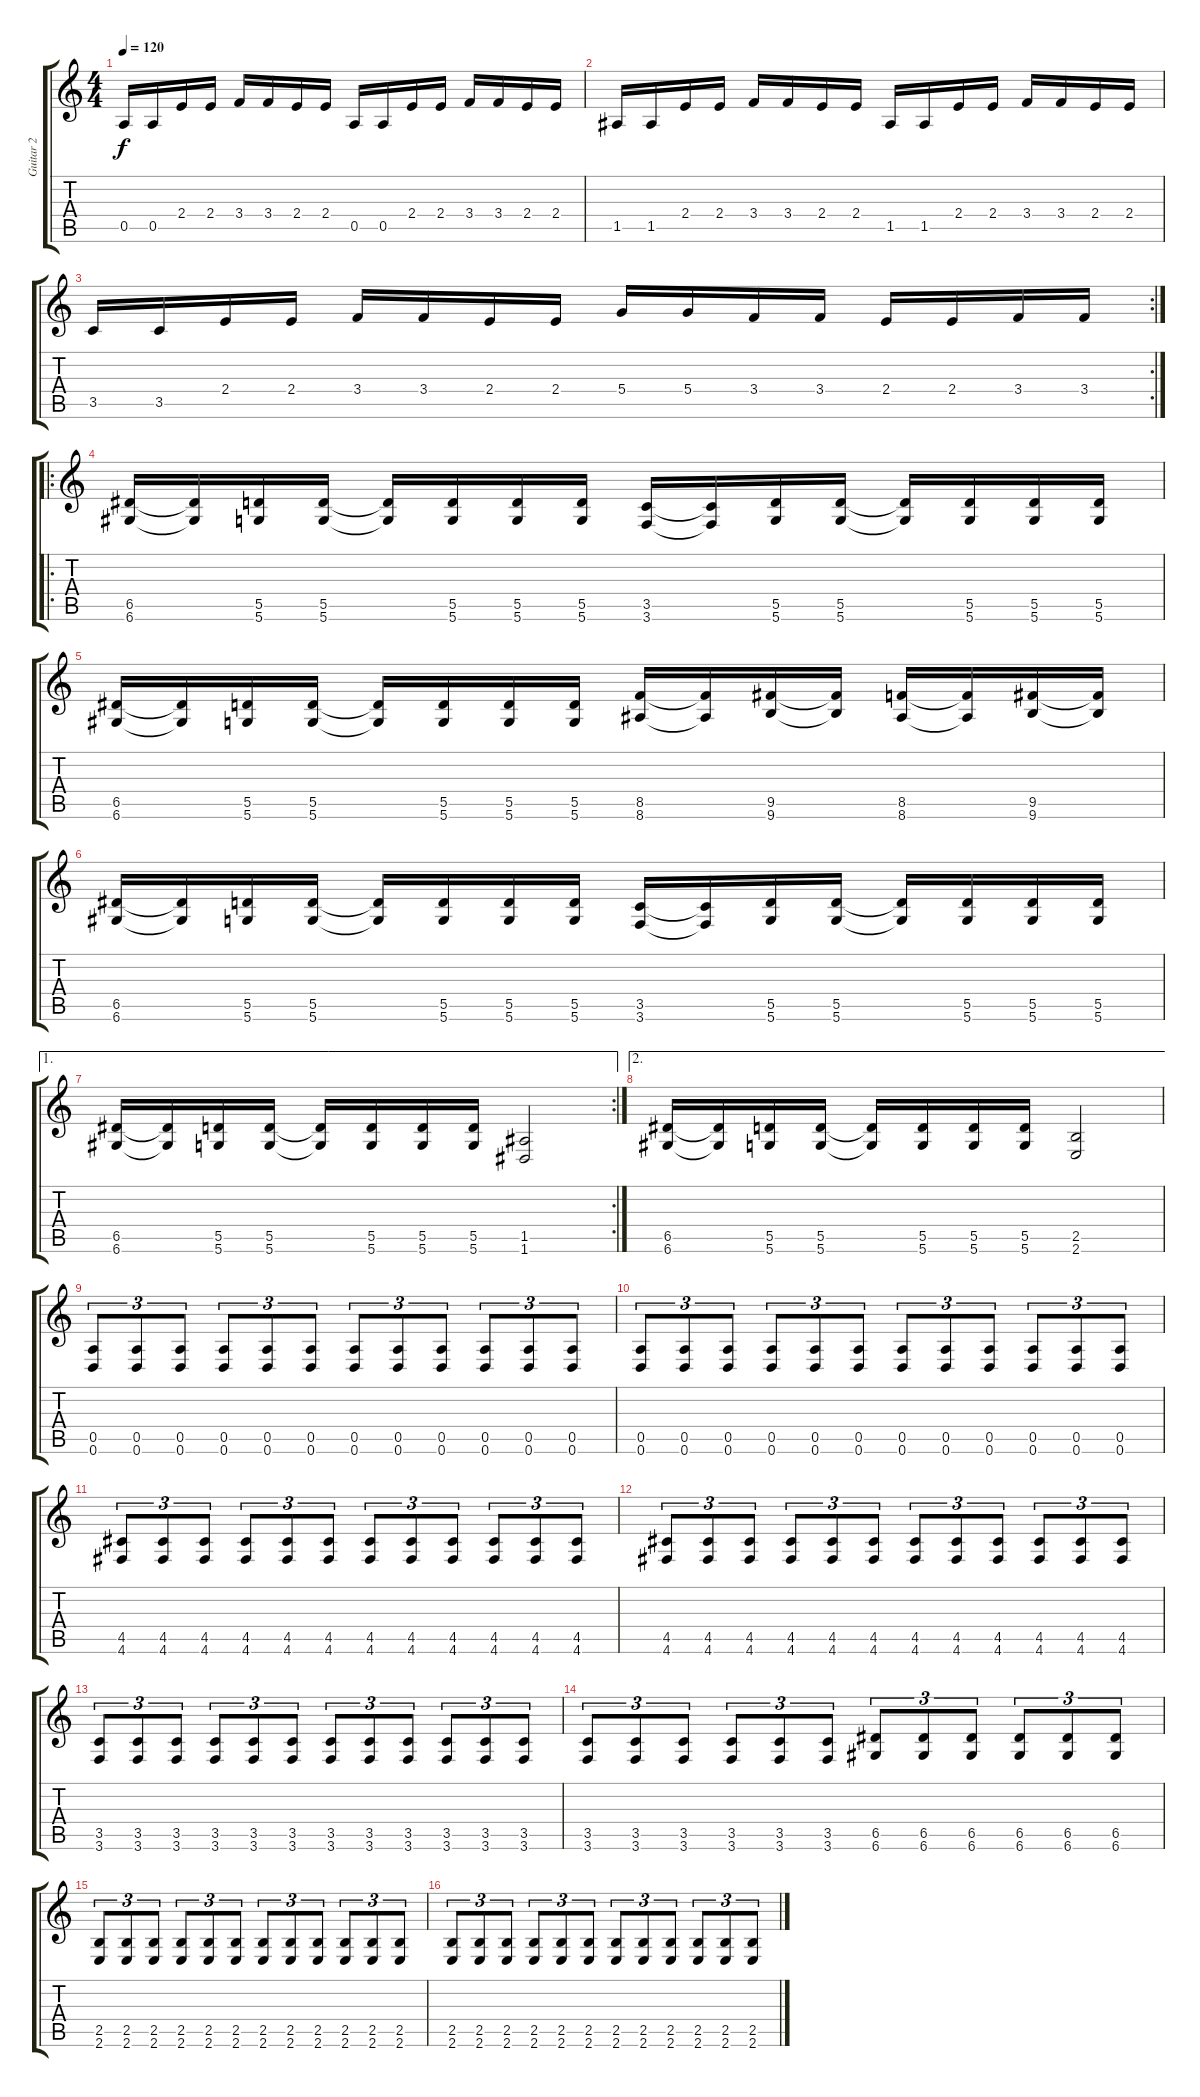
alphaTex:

\track ("Guitar 2" "Guitar 2") {instrument distortionguitar}
\staff {score tabs}
\tuning (E4 B3 G3 D3 A2 D2) {hide}
\ts (4 4)
\tempo 120
\clef g2
\ks c
0.5.16{dy f} 0.5.16 2.4.16 2.4.16 3.4.16 3.4.16 2.4.16 2.4.16 0.5.16 0.5.16 2.4.16 2.4.16 3.4.16 3.4.16 2.4.16 2.4.16 |
1.5.16 1.5.16 2.4.16 2.4.16 3.4.16 3.4.16 2.4.16 2.4.16 1.5.16 1.5.16 2.4.16 2.4.16 3.4.16 3.4.16 2.4.16 2.4.16 |
\rc 2
3.5.16 3.5.16 2.4.16 2.4.16 3.4.16 3.4.16 2.4.16 2.4.16 5.4.16 5.4.16 3.4.16 3.4.16 2.4.16 2.4.16 3.4.16 3.4.16 |
\ro
(6.5 6.6).16 (6.5{t} 6.6{t}).16 (5.5 5.6).16 (5.5 5.6).16 (5.5{t} 5.6{t}).16 (5.5 5.6).16 (5.5 5.6).16 (5.5 5.6).16 (3.5 3.6).16 (3.5{t} 3.6{t}).16 (5.5 5.6).16 (5.5 5.6).16 (5.5{t} 5.6{t}).16 (5.5 5.6).16 (5.5 5.6).16 (5.5 5.6).16 |
(6.5 6.6).16 (6.5{t} 6.6{t}).16 (5.5 5.6).16 (5.5 5.6).16 (5.5{t} 5.6{t}).16 (5.5 5.6).16 (5.5 5.6).16 (5.5 5.6).16 (8.5 8.6).16 (8.5{t} 8.6{t}).16 (9.5 9.6).16 (9.5{t} 9.6{t}).16 (8.5 8.6).16 (8.5{t} 8.6{t}).16 (9.5 9.6).16 (9.5{t} 9.6{t}).16 |
(6.5 6.6).16 (6.5{t} 6.6{t}).16 (5.5 5.6).16 (5.5 5.6).16 (5.5{t} 5.6{t}).16 (5.5 5.6).16 (5.5 5.6).16 (5.5 5.6).16 (3.5 3.6).16 (3.5{t} 3.6{t}).16 (5.5 5.6).16 (5.5 5.6).16 (5.5{t} 5.6{t}).16 (5.5 5.6).16 (5.5 5.6).16 (5.5 5.6).16 |
\ae 1
\rc 2
(6.5 6.6).16 (6.5{t} 6.6{t}).16 (5.5 5.6).16 (5.5 5.6).16 (5.5{t} 5.6{t}).16 (5.5 5.6).16 (5.5 5.6).16 (5.5 5.6).16 (1.5 1.6).2 |
\ae 2
(6.5 6.6).16 (6.5{t} 6.6{t}).16 (5.5 5.6).16 (5.5 5.6).16 (5.5{t} 5.6{t}).16 (5.5 5.6).16 (5.5 5.6).16 (5.5 5.6).16 (2.5 2.6).2 |
(0.5 0.6).8{tu (3 2)} (0.5 0.6).8{tu (3 2)} (0.5 0.6).8{tu (3 2)} (0.5 0.6).8{tu (3 2)} (0.5 0.6).8{tu (3 2)} (0.5 0.6).8{tu (3 2)} (0.5 0.6).8{tu (3 2)} (0.5 0.6).8{tu (3 2)} (0.5 0.6).8{tu (3 2)} (0.5 0.6).8{tu (3 2)} (0.5 0.6).8{tu (3 2)} (0.5 0.6).8{tu (3 2)} |
(0.5 0.6).8{tu (3 2)} (0.5 0.6).8{tu (3 2)} (0.5 0.6).8{tu (3 2)} (0.5 0.6).8{tu (3 2)} (0.5 0.6).8{tu (3 2)} (0.5 0.6).8{tu (3 2)} (0.5 0.6).8{tu (3 2)} (0.5 0.6).8{tu (3 2)} (0.5 0.6).8{tu (3 2)} (0.5 0.6).8{tu (3 2)} (0.5 0.6).8{tu (3 2)} (0.5 0.6).8{tu (3 2)} |
(4.5 4.6).8{tu (3 2)} (4.5 4.6).8{tu (3 2)} (4.5 4.6).8{tu (3 2)} (4.5 4.6).8{tu (3 2)} (4.5 4.6).8{tu (3 2)} (4.5 4.6).8{tu (3 2)} (4.5 4.6).8{tu (3 2)} (4.5 4.6).8{tu (3 2)} (4.5 4.6).8{tu (3 2)} (4.5 4.6).8{tu (3 2)} (4.5 4.6).8{tu (3 2)} (4.5 4.6).8{tu (3 2)} |
(4.5 4.6).8{tu (3 2)} (4.5 4.6).8{tu (3 2)} (4.5 4.6).8{tu (3 2)} (4.5 4.6).8{tu (3 2)} (4.5 4.6).8{tu (3 2)} (4.5 4.6).8{tu (3 2)} (4.5 4.6).8{tu (3 2)} (4.5 4.6).8{tu (3 2)} (4.5 4.6).8{tu (3 2)} (4.5 4.6).8{tu (3 2)} (4.5 4.6).8{tu (3 2)} (4.5 4.6).8{tu (3 2)} |
(3.5 3.6).8{tu (3 2)} (3.5 3.6).8{tu (3 2)} (3.5 3.6).8{tu (3 2)} (3.5 3.6).8{tu (3 2)} (3.5 3.6).8{tu (3 2)} (3.5 3.6).8{tu (3 2)} (3.5 3.6).8{tu (3 2)} (3.5 3.6).8{tu (3 2)} (3.5 3.6).8{tu (3 2)} (3.5 3.6).8{tu (3 2)} (3.5 3.6).8{tu (3 2)} (3.5 3.6).8{tu (3 2)} |
(3.5 3.6).8{tu (3 2)} (3.5 3.6).8{tu (3 2)} (3.5 3.6).8{tu (3 2)} (3.5 3.6).8{tu (3 2)} (3.5 3.6).8{tu (3 2)} (3.5 3.6).8{tu (3 2)} (6.5 6.6).8{tu (3 2)} (6.5 6.6).8{tu (3 2)} (6.5 6.6).8{tu (3 2)} (6.5 6.6).8{tu (3 2)} (6.5 6.6).8{tu (3 2)} (6.5 6.6).8{tu (3 2)} |
(2.5 2.6).8{tu (3 2)} (2.5 2.6).8{tu (3 2)} (2.5 2.6).8{tu (3 2)} (2.5 2.6).8{tu (3 2)} (2.5 2.6).8{tu (3 2)} (2.5 2.6).8{tu (3 2)} (2.5 2.6).8{tu (3 2)} (2.5 2.6).8{tu (3 2)} (2.5 2.6).8{tu (3 2)} (2.5 2.6).8{tu (3 2)} (2.5 2.6).8{tu (3 2)} (2.5 2.6).8{tu (3 2)} |
(2.5 2.6).8{tu (3 2)} (2.5 2.6).8{tu (3 2)} (2.5 2.6).8{tu (3 2)} (2.5 2.6).8{tu (3 2)} (2.5 2.6).8{tu (3 2)} (2.5 2.6).8{tu (3 2)} (2.5 2.6).8{tu (3 2)} (2.5 2.6).8{tu (3 2)} (2.5 2.6).8{tu (3 2)} (2.5 2.6).8{tu (3 2)} (2.5 2.6).8{tu (3 2)} (2.5 2.6).8{tu (3 2)}
